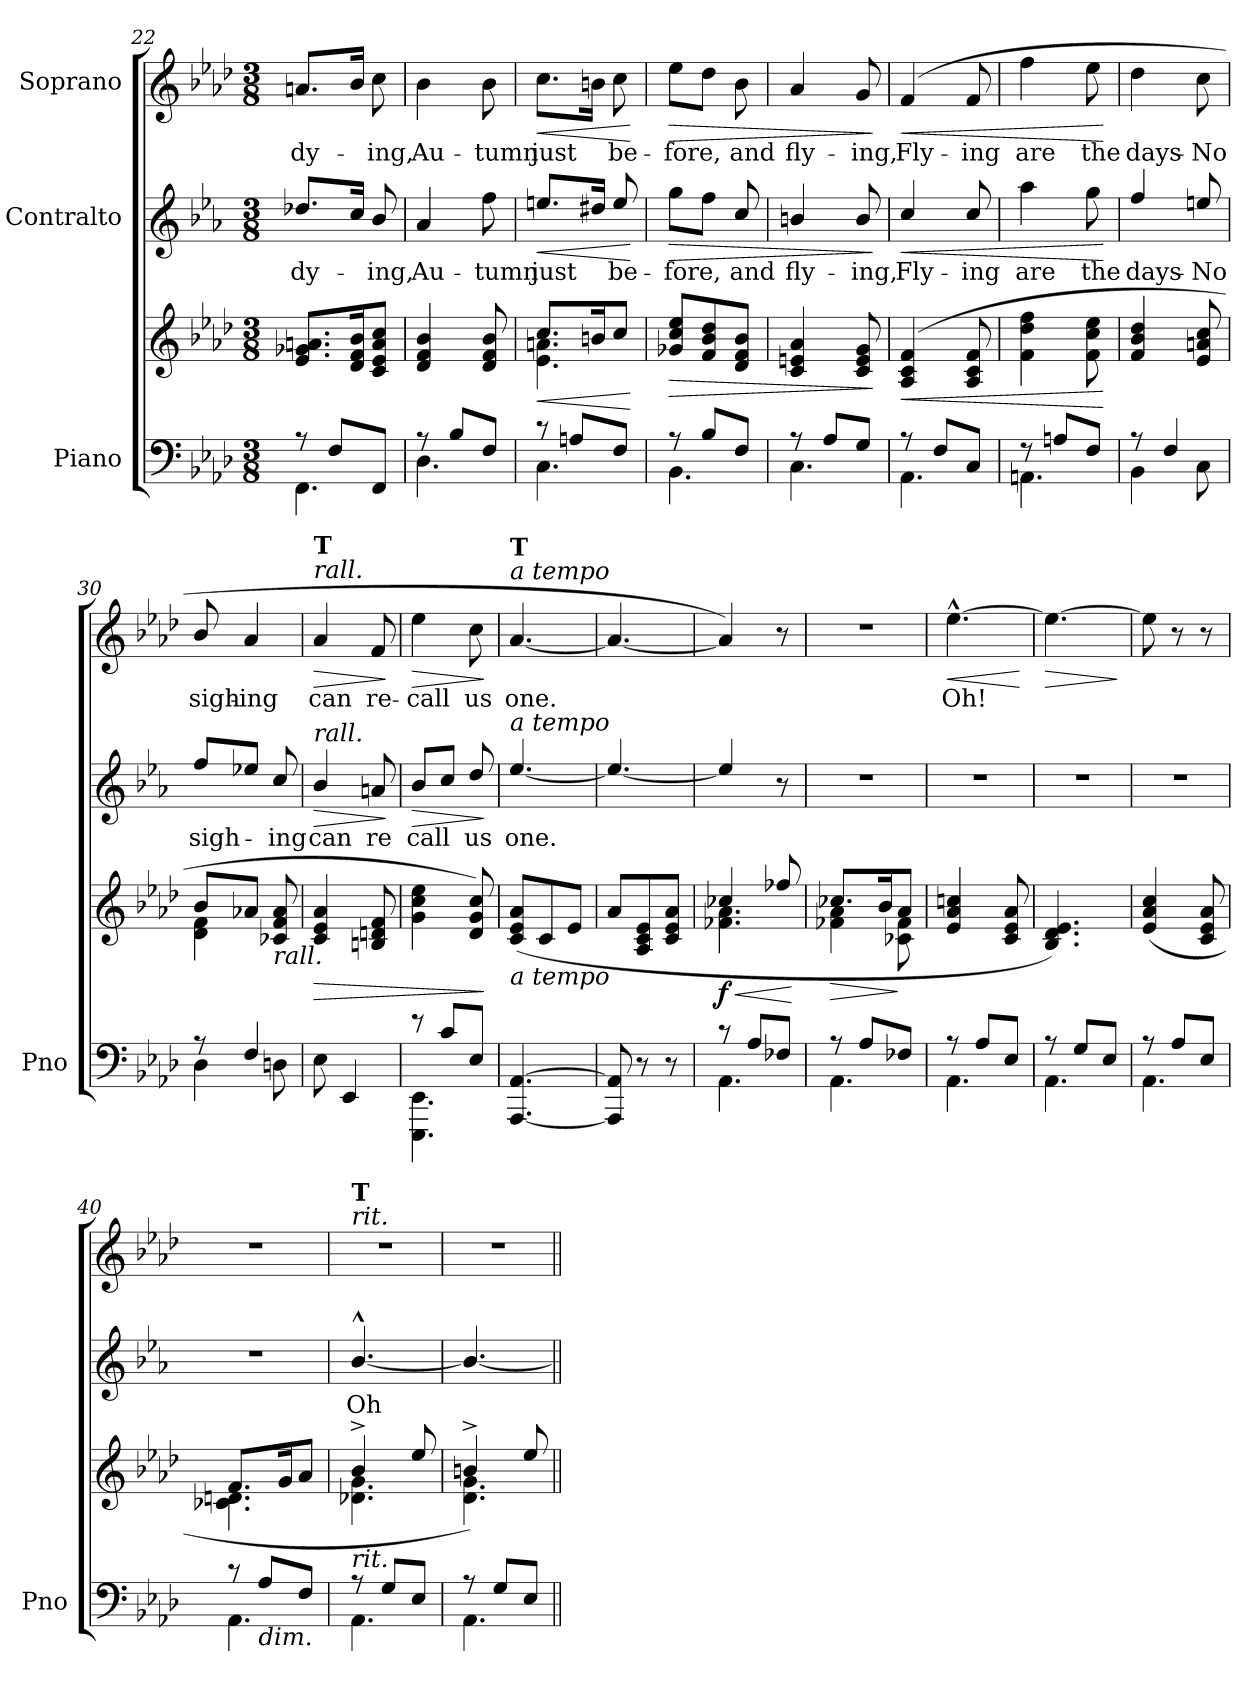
**kern	**kern	**dynam	**kern	**text	**dynam	**kern	**text	**dynam
*part3	*part3	*part3	*part2	*part2	*part2	*part1	*part1	*part1
*staff4	*staff3	*staff3/4	*staff2	*staff2	*staff2	*staff1	*staff1	*staff1
*I"Piano	*	*	*I"Contralto	*	*	*I"Soprano	*	*
*I'Pno	*	*	*	*	*	*	*	*
*clefF4	*clefG2	*	*clefG2	*	*	*clefG2	*	*
*	*	*	*ITrd4c7	*	*	*	*	*
*k[b-e-a-d-]	*k[b-e-a-d-]	*	*k[b-e-a-d-]	*	*	*k[b-e-a-d-]	*	*
*M3/8	*M3/8	*	*M3/8	*	*	*M3/8	*	*
=22	=22	=22	=22	=22	=22	=22	=22	=22
*^	*	*	*	*	*	*	*	*
!	!	!	!	!	!LO:LY:b	!	!	!LO:LY:b	!
8r	4.FF\	8.e-/ 8.g-X/ 8.an/L	.	8.g-X/L	dy-	.	8.an/L	dy-	.
8F/L	.	.	.	.	.	.	.	.	.
.	.	16d-/ 16f/ 16b-/K	.	16f/Jk	.	.	16b-/Jk	.	.
!	!	!	!	!	!LO:LY:b	!	!	!LO:LY:b	!
8FF/J	.	8c/ 8e-/ 8a/ 8cc/J	.	8e-/	-ing,	.	8cc\	-ing,	.
=23	=23	=23	=23	=23	=23	=23	=23	=23	=23
!	!	!	!	!	!LO:LY:b	!	!	!LO:LY:b	!
8r	4.D-\	4d-/ 4f/ 4b-/	.	4d-/	Au-	.	4b-\	Au-	.
8B-/L	.	.	.	.	.	.	.	.	.
!	!	!	!	!	!LO:LY:b	!	!	!LO:LY:b	!
8F/J	.	8d-/ 8f/ 8b-/	.	8b-\	-tumn	.	8b-\	-tumn	.
!!LO:PB:g=z
=24	=24	=24	=24	=24	=24	=24	=24	=24	=24
!	!	!	!LO:HP:b	!	!LO:LY:b	!LO:HP:b	!	!LO:LY:b	!LO:HP:b
*	*	*^	*	*	*	*	*	*	*
8r	4.C\	8.cc/L	4.e-\ 4.an\	<	8.an/L	just	<	8.cc\L	just	<
8An/L	.	.	.	.	.	.	.	.	.	.
.	.	16bn/K	.	.	16g#X/Jk	.	.	16bn\Jk	.	.
!	!	!	!	!	!	!LO:LY:b	!	!	!LO:LY:b	!
8F/J	.	8cc/J	.	.	8a/	be-	.	8cc\	be-	.
*v	*v	*	*	*	*	*	*	*	*	*
*	*v	*v	*	*	*	*	*	*	*
.	.	[	.	.	[	.	.	[
=25	=25	=25	=25	=25	=25	=25	=25	=25
*^	*	*	*	*	*	*	*	*
!	!	!	!LO:HP:b	!	!LO:LY:b	!LO:HP:b	!	!LO:LY:b	!LO:HP:b
8r	4.BB-\	8g-X/ 8cc/ 8ee-/L	>	8cc\L	-fore,	>	8ee-\L	-fore,	>
8B-/L	.	8f/ 8b-/ 8dd-/	.	8b-\J	.	.	8dd-\J	.	.
!	!	!	!	!	!LO:LY:b	!	!	!LO:LY:b	!
8F/J	.	8d-/ 8f/ 8b-/J	.	8f/	and	.	8b-\	and	.
=26	=26	=26	=26	=26	=26	=26	=26	=26	=26
!	!	!	!	!	!LO:LY:b	!	!	!LO:LY:b	!
8r	4.C\	4c/ 4en/ 4a-/	.	4en/	fly-	.	4a-/	fly-	.
8A-/L	.	.	.	.	.	.	.	.	.
!	!	!	!	!	!LO:LY:b	!	!	!LO:LY:b	!
8G/J	.	8c/ 8e/ 8g/	.	8e/	-ing,	.	8g/	-ing,	.
*v	*v	*	*	*	*	*	*	*	*
.	.	]	.	.	]	.	.	]
=27	=27	=27	=27	=27	=27	=27	=27	=27
*^	*	*	*	*	*	*	*	*
!	!	!	!LO:HP:b	!	!LO:LY:b	!LO:HP:b	!	!LO:LY:b	!LO:HP:b
8r	4.AA-\	(>4A-/ 4c/ 4f/	<	4f/	Fly-	<	(>4f/	Fly-	<
8F/L	.	.	.	.	.	.	.	.	.
!	!	!	!	!	!LO:LY:b	!	!	!LO:LY:b	!
8C/J	.	8A-/ 8c/ 8f/	.	8f/	-ing	.	8f/	-ing	.
=28	=28	=28	=28	=28	=28	=28	=28	=28	=28
!	!	!	!	!	!LO:LY:b	!	!	!LO:LY:b	!
8r	4.AAn\	4f\ 4dd-\ 4ff\	.	4dd-\	are	.	4ff\	are	.
8An/L	.	.	.	.	.	.	.	.	.
!	!	!	!	!	!LO:LY:b	!	!	!LO:LY:b	!
8F/J	.	8f\ 8cc\ 8ee-\	.	8cc\	the	.	8ee-\	the	.
*v	*v	*	*	*	*	*	*	*	*
.	.	[	.	.	[	.	.	[
=29	=29	=29	=29	=29	=29	=29	=29	=29
*^	*	*	*	*	*	*	*	*
!	!	!	!	!	!LO:LY:b	!	!	!LO:LY:b	!
8r	4BB-\	4f/ 4b-/ 4dd-/	.	4b-/	days--	.	4dd-\	days--	.
4F/	.	.	.	.	.	.	.	.	.
!	!	!	!	!	!LO:LY:b	!	!	!LO:LY:b	!
.	8C\	8e-/ 8an/ 8cc/	.	8an/	No	.	8cc\	No	.
=30	=30	=30	=30	=30	=30	=30	=30	=30	=30
*	*	*^	*	*	*	*	*	*	*
!	!	!	!	!	!	!LO:LY:b	!	!	!LO:LY:b	!
8r	4D-\	8b-/L	4d-\ 4f\	.	8b-/L	sigh-	.	8b-/	sigh-	.
!	!	!	!	!	!	!	!	!	!LO:LY:b	!
4F/	.	8a-X/J	.	.	8a-X/J	.	.	4a-/	-ing	.
!	!	!LO:TX:b:i:t=rall.	!	!	!	!	!	!	!	!
!	!	!	!	!	!	!LO:LY:b	!	!	!	!
.	8Dn\	8c-X/ 8f/ 8a-/	8ryy	.	8f/	-ing	.	.	.	.
=31	=31	=31	=31	=31	=31	=31	=31	=31	=31	=31
!	!	!	!	!	!	!	!	!LO:TX:a:i:t=rall.	!	!
!	!	!	!	!	!	!	!	!LO:TX:a:B:t=T	!	!
!	!	!	!	!	!LO:TX:a:i:t=rall.	!	!	!	!	!
!	!	!	!	!LO:HP:b	!	!LO:LY:b	!LO:HP:b	!	!LO:LY:b	!LO:HP:b
*v	*v	*	*	*	*	*	*	*	*	*
*	*v	*v	*	*	*	*	*	*	*
8E-\	4c/ 4e-/ 4a-/	>	4e-/	can	>	4a-/	can	>
4EE-/	.	.	.	.	.	.	.	.
!	!	!	!	!LO:LY:b	!	!	!LO:LY:b	!
.	8Bn/ 8dn/ 8f/	.	8dn/	re	.	8f/	re-	.
.	.	.	.	.	]	.	.	]
!!LO:LB:g=z
=32	=32	=32	=32	=32	=32	=32	=32	=32
*^	*	*	*	*	*	*	*	*
!	!	!	!	!	!LO:LY:b	!LO:HP:b	!	!LO:LY:b	!LO:HP:b
8r	4.EEE-\ 4.EE-\	4g\ 4cc\ 4ee-\	.	8e-/L	call	>	4ee-\	-call	>
8c/L	.	.	.	8f/J	.	.	.	.	.
!	!	!	!	!	!LO:LY:b	!	!	!LO:LY:b	!
8E-/J	.	8d-/ 8g/ 8cc/)	.	8g/	us	.	8cc\	us	.
*v	*v	*	*	*	*	*	*	*	*
.	.	]	.	.	]	.	.	]
=33	=33	=33	=33	=33	=33	=33	=33	=33
!	!	!	!	!	!	!LO:TX:a:i:t=a tempo	!	!
!	!	!	!	!	!	!LO:TX:a:B:t=T	!	!
!	!	!	!LO:TX:a:i:t=a tempo	!	!	!	!	!
!	!LO:TX:b:i:t=a tempo	!	!	!	!	!	!	!
!	!	!	!	!LO:LY:b	!	!	!LO:LY:b	!
[4.AAA-/ [4.AA-/	(>8c/ 8e-/ 8a-/L	.	[4.a-/	one.	.	[4.a-/	one.	.
.	8c/	.	.	.	.	.	.	.
.	8e-/J	.	.	.	.	.	.	.
=34	=34	=34	=34	=34	=34	=34	=34	=34
8AAA-/] 8AA-/]	8a-/L	.	4.a-/_	.	.	4.a-/_	.	.
8r	8A-/ 8c/ 8e-/	.	.	.	.	.	.	.
8r	8c/ 8e-/ 8a-/J	.	.	.	.	.	.	.
=35	=35	=35	=35	=35	=35	=35	=35	=35
*^	*	*	*	*	*	*	*	*
!	!	!	!LO:HP:b	!	!	!	!	!	!
*	*	*^	*	*	*	*	*	*	*
!	!	!	!	!LO:DY:n=1:b	!	!	!	!	!	!
8r	4.AA-\	4cc-X/	4.f-X\ 4.a-\	< f	4a-/]	.	.	4a-/])	.	.
8A-/L	.	.	.	.	.	.	.	.	.	.
8F-X/J	.	8ff-X/	.	.	8r	.	.	8r	.	.
*v	*v	*	*	*	*	*	*	*	*	*
*	*v	*v	*	*	*	*	*	*	*
.	.	[	.	.	.	.	.	.
=36	=36	=36	=36	=36	=36	=36	=36	=36
*^	*	*	*	*	*	*	*	*
!	!	!	!LO:HP:b	!	!	!	!	!	!
*	*	*^	*	*	*	*	*	*	*
8r	4.AA-\	8.cc-X/L	4f-X\ 4a-\	>	4.r	.	.	4.r	.	.
8A-/L	.	.	.	.	.	.	.	.	.	.
.	.	16b-/K	.	.	.	.	.	.	.	.
8F-X/J	.	8a-/J	8c-X\ 8f-\	]	.	.	.	.	.	.
=37	=37	=37	=37	=37	=37	=37	=37	=37	=37	=37
!	!	!	!	!	!	!	!	!	!LO:LY:b	!LO:HP:b
*	*	*v	*v	*	*	*	*	*	*	*
8r	4.AA-\	4e-/ 4a-/ 4ccn/	.	4.r	.	.	[4.ee-^^\	Oh!	<
8A-/L	.	.	.	.	.	.	.	.	.
8E-/J	.	8c/ 8e-/ 8a-/	.	.	.	.	.	.	.
*v	*v	*	*	*	*	*	*	*	*
.	.	.	.	.	.	.	.	[
=38	=38	=38	=38	=38	=38	=38	=38	=38
*^	*	*	*	*	*	*	*	*
!	!	!	!	!	!	!	!	!	!LO:HP:b
8r	4.AA-\	4.B-/ 4.d-/ 4.e-/)	.	4.r	.	.	4.ee-\_	.	>
8G/L	.	.	.	.	.	.	.	.	.
8E-/J	.	.	.	.	.	.	.	.	.
*v	*v	*	*	*	*	*	*	*	*
.	.	.	.	.	.	.	.	]
=39	=39	=39	=39	=39	=39	=39	=39	=39
*^	*	*	*	*	*	*	*	*
8r	4.AA-\	(>4e-/ 4a-/ 4cc/	.	4.r	.	.	8ee-\]	.	.
8A-/L	.	.	.	.	.	.	8r	.	.
8E-/J	.	8c/ 8e-/ 8a-/	.	.	.	.	8r	.	.
!!LO:LB:g=z
=40	=40	=40	=40	=40	=40	=40	=40	=40	=40
*	*	*^	*	*	*	*	*	*	*
8r	4.AA-\	8.f/L	4.c-X\ 4.dn\	.	4.r	.	.	4.r	.	.
!LO:TX:b:i:t=dim.	!	!	!	!	!	!	!	!	!	!
8A-/L	.	.	.	.	.	.	.	.	.	.
.	.	16g/K	.	.	.	.	.	.	.	.
8F/J	.	8a-/J	.	.	.	.	.	.	.	.
=41	=41	=41	=41	=41	=41	=41	=41	=41	=41	=41
!	!	!	!	!	!	!	!	!LO:TX:a:i:t=rit.	!	!
!	!	!	!	!	!	!	!	!LO:TX:a:B:t=T	!	!
!	!	!LO:TX:b:i:t=rit.	!	!	!	!	!	!	!	!
!	!	!	!	!	!	!LO:LY:b	!	!	!	!
8r	4.AA-\	4b-^/	4.d-X\ 4.g\	.	[4.e-^^/	Oh	.	4.r	.	.
8G/L	.	.	.	.	.	.	.	.	.	.
8E-/J	.	8ee-/	.	.	.	.	.	.	.	.
=42	=42	=42	=42	=42	=42	=42	=42	=42	=42	=42
8r	4.AA-\	4bn^/)	4.d-\ 4.g\	.	4.e-/_	.	.	4.r	.	.
8G/L	.	.	.	.	.	.	.	.	.	.
8E-/J	.	8ee-/	.	.	.	.	.	.	.	.
*v	*v	*	*	*	*	*	*	*	*	*
*	*v	*v	*	*	*	*	*	*	*
=||	=||	=||	=||	=||	=||	=||	=||	=||
*-	*-	*-	*-	*-	*-	*-	*-	*-
